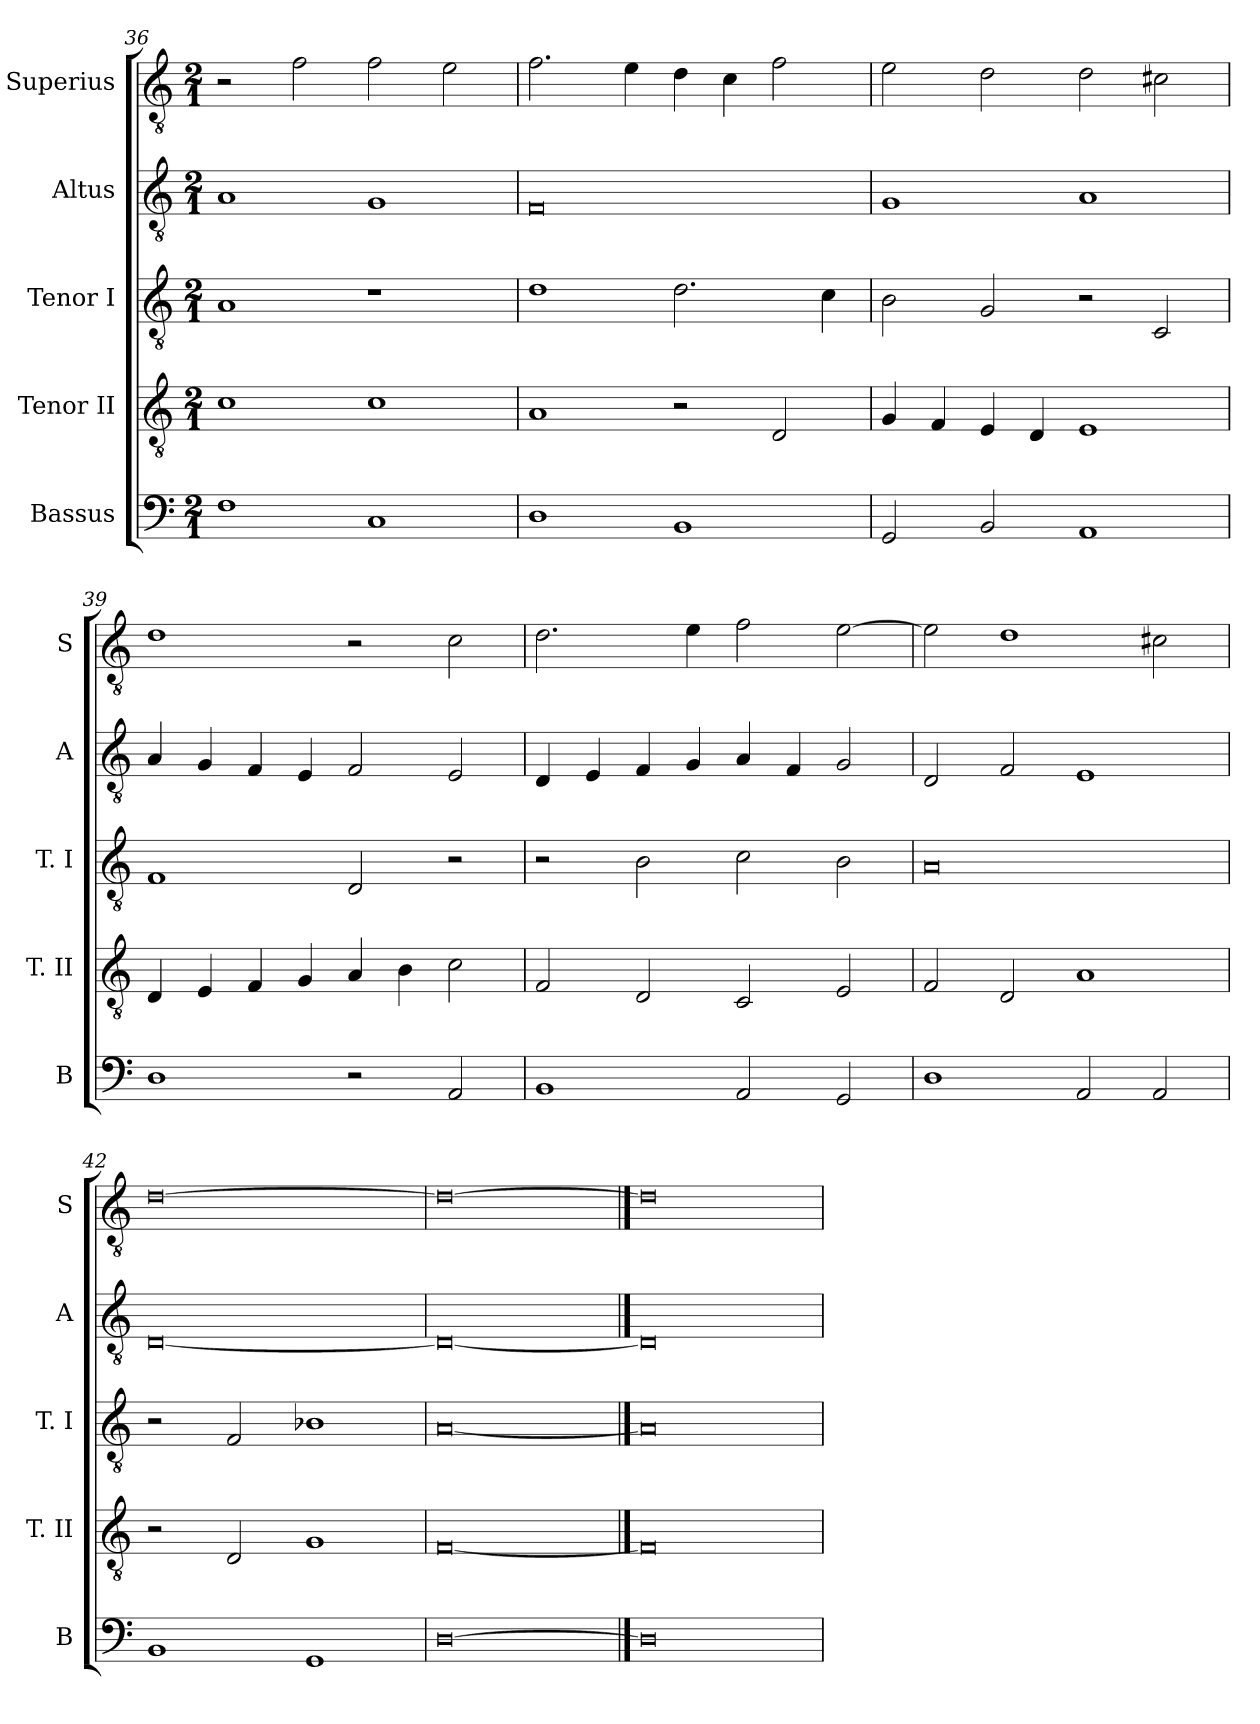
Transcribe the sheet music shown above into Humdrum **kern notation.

**kern	**kern	**kern	**kern	**kern
*part5	*part4	*part3	*part2	*part1
*staff5	*staff4	*staff3	*staff2	*staff1
*I"Bassus	*I"Tenor II	*I"Tenor I	*I"Altus	*I"Superius
*I'B	*I'T. II	*I'T. I	*I'A	*I'S
*clefF4	*clefGv2	*clefGv2	*clefGv2	*clefGv2
*k[]	*k[]	*k[]	*k[]	*k[]
*C:	*C:	*C:	*C:	*C:
*M2/1	*M2/1	*M2/1	*M2/1	*M2/1
=36	=36	=36	=36	=36
1F	1c	1A	1A	2r
.	.	.	.	2f
1C	1c	1r	1G	2f
.	.	.	.	2e
=37	=37	=37	=37	=37
1D	1A	1d	0F	2.f
.	.	.	.	4e
1BB	2r	2.d	.	4d
.	.	.	.	4c
.	2D	.	.	2f
.	.	4c	.	.
=38	=38	=38	=38	=38
2GG	4G	2B	1G	2e
.	4F	.	.	.
2BB	4E	2G	.	2d
.	4D	.	.	.
1AA	1E	2r	1A	2d
.	.	2C	.	2c#X
=39	=39	=39	=39	=39
1D	4D	1F	4A	1d
.	4E	.	4G	.
.	4F	.	4F	.
.	4G	.	4E	.
2r	4A	2D	2F	2r
.	4B	.	.	.
2AA	2c	2r	2E	2c
=40	=40	=40	=40	=40
1BB	2F	2r	4D	2.d
.	.	.	4E	.
.	2D	2B	4F	.
.	.	.	4G	4e
2AA	2C	2c	4A	2f
.	.	.	4F	.
2GG	2E	2B	2G	[2e
=41	=41	=41	=41	=41
1D	2F	0A	2D	2e]
.	2D	.	2F	1d
2AA	1A	.	1E	.
2AA	.	.	.	2c#X
=42	=42	=42	=42	=42
1BB	2r	2r	[0D	[0d
.	2D	2F	.	.
1GG	1G	1B-X	.	.
=43	=43	=43	=43	=43
[0D	[0F	[0A	0D_	0d_
==44	==44	==44	==44	==44
0D]	0F]	0A]	0D]	0d]
=	=	=	=	=
*-	*-	*-	*-	*-
